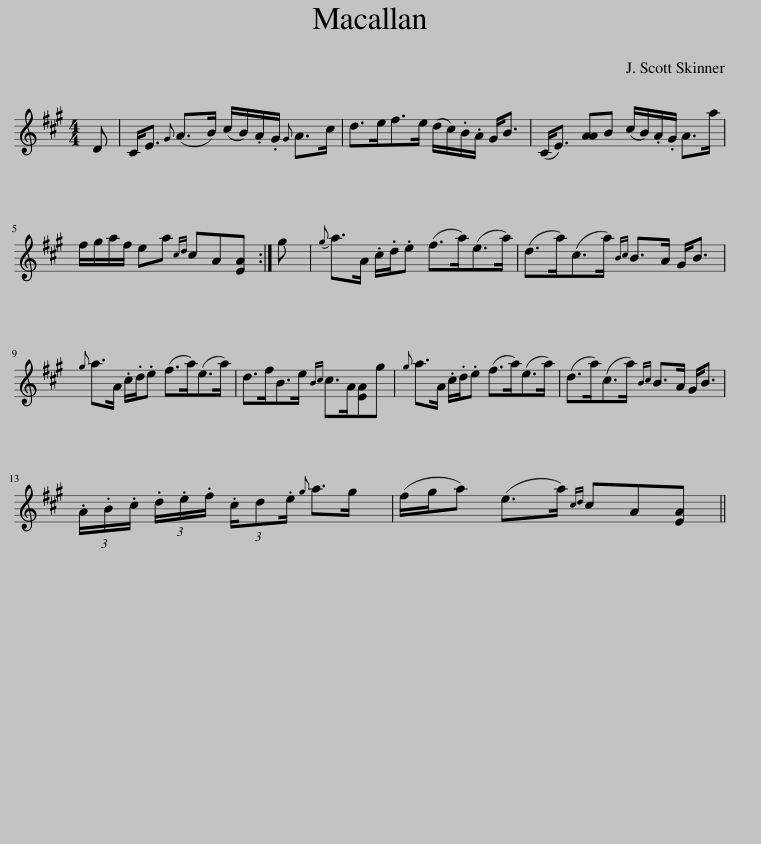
X:1
L:1/8
M:4/4
I:linebreak $
K:A
V:1 treble
V:1
 D | C<E{G} (A>B) (c/B/).A/.G/{G} A>c | d>ef>e (d/c/).B/.A/ G<B | (C<E) [AA]B (c/B/).A/.G/ A>a |$ f/g/a/f/ ea{cd} cA[EA] :| %5
 g |{g} a>A .c/.d/.e (f>a)(e>a) | (d>a)(c>a){Bc} B>A G<B |${g} a>A .c/.d/.e (f>a)(e>a) | d>fB>e{Bc} c>A[EA]g | %10
{g} a>A .c/.d/.e (f>a)(e>a) | (d>a)(c>a){Bc} B>A G<B |$ (3.A/.B/.c/ (3.d/.e/.f/ (3.c/d.e/{g} a>g x/24 | (f/g/a) (e>a){cd} cA[EA] || %14
